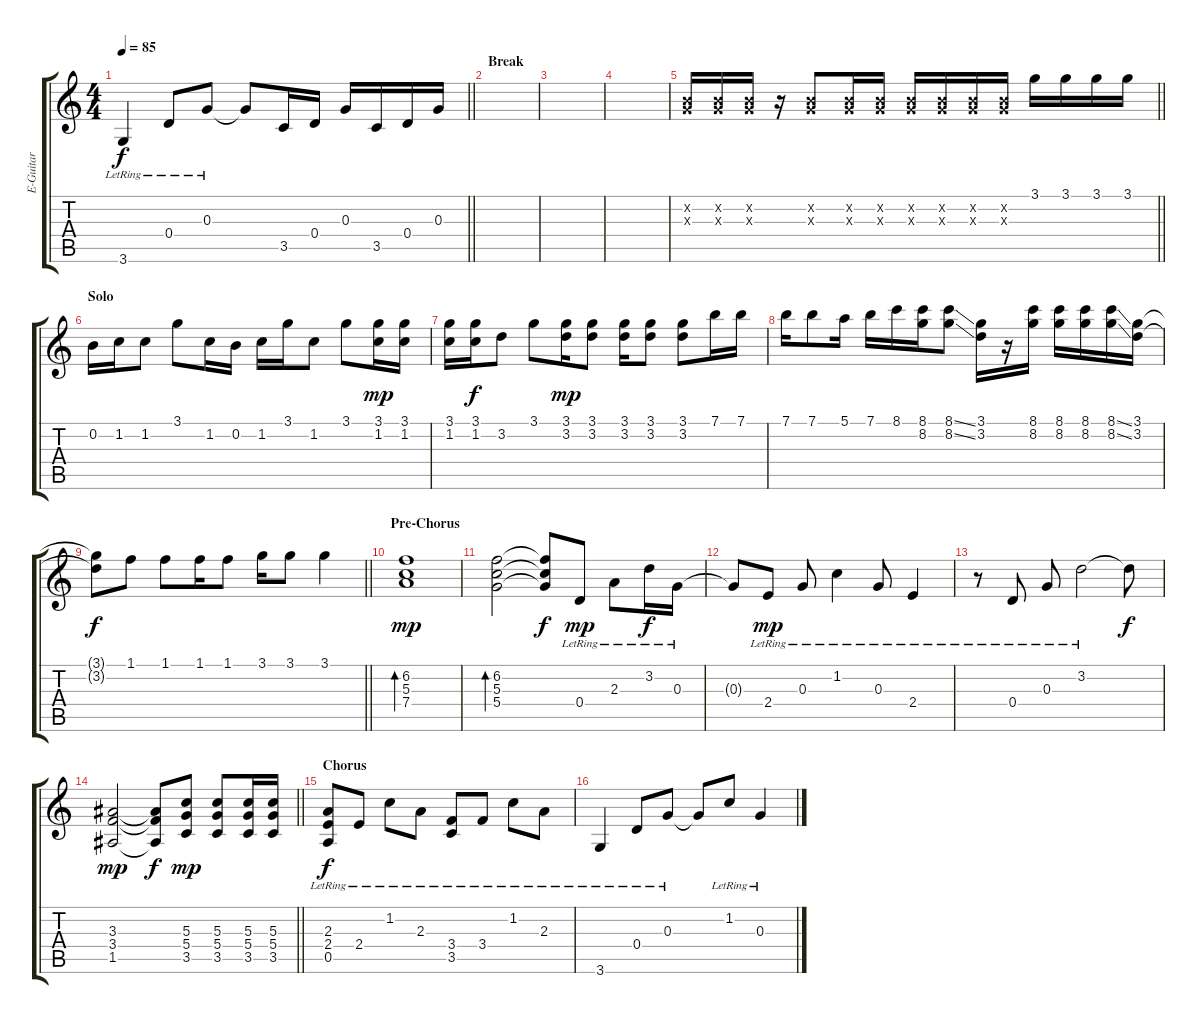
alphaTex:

\track ("E-Guitar" "E-Guitar") {instrument electricguitarclean}
\staff {score tabs}
\tuning (E4 B3 G3 D3 A2 E2) {hide}
\ts (4 4)
\tempo 85
\clef g2
\barLineRight lightlight
\ks c
3.6{lr}.4{dy f} 0.4{lr}.8 0.3{lr}.8 0.3{t}.8 3.5.16 0.4.16 0.3.16 3.5.16 0.4.16 0.3.16 |
\section ("" "Break")
|
|
|
\barLineRight lightlight
(0.2{x} 0.3{x}).16 (0.2{x} 0.3{x}).16 (0.2{x} 0.3{x}).16 r.16 (0.2{x} 0.3{x}).8 (0.2{x} 0.3{x}).16 (0.2{x} 0.3{x}).16 (0.2{x} 0.3{x}).16 (0.2{x} 0.3{x}).16 (0.2{x} 0.3{x}).16 (0.2{x} 0.3{x}).16 3.1.16 3.1.16 3.1.16 3.1.16 |
\section ("" "Solo")
0.2.16 1.2.16 1.2.8 3.1.8 1.2.16 0.2.16 1.2.16 3.1.16 1.2.8 3.1.8 (3.1 1.2).16{dy mp} (3.1 1.2).16 |
(3.1 1.2).16 (3.1 1.2).16{dy f} 3.2.8 3.1.8 (3.1 3.2).16{dy mp} (3.1 3.2).8 (3.1 3.2).16 (3.1 3.2).8 (3.1 3.2).8 7.1.16 7.1.16 |
7.1.16 7.1.8 5.1.16 7.1.16 8.1.16 (8.1 8.2).16 (8.1{ss} 8.2{ss}).8 (3.1 3.2).16 r.16 (8.1 8.2).16 (8.1 8.2).16 (8.1 8.2).16 (8.1{ss} 8.2{ss}).16 (3.1 3.2).16 |
\barLineRight lightlight
(3.1{t} 3.2{t}).8{dy f} 1.1.8 1.1.8 1.1.16 1.1.8 3.1.16 3.1.8 3.1.4 |
\section ("" "Pre-Chorus")
(6.2 5.3 7.4).1{bd 240 dy mp} |
(6.2 5.3 5.4).2{bd 240} (6.2{t} 5.3{t} 5.4{t}).8{dy f} 0.4{lr}.8{dy mp} 2.3{lr}.8 3.2{lr}.16{dy f} 0.3{lr}.16 |
0.3{t}.8 2.4{lr}.8{dy mp} 0.3{lr}.8 1.2{lr}.4 0.3{lr}.8 2.4{lr}.4 |
r.8 0.4{lr}.8 0.3{lr}.8 3.2{lr}.2 3.2{t}.8{dy f} |
\barLineRight lightlight
(3.3 3.4 1.5).2{dy mp} (3.3{t} 3.4{t} 1.5{t}).8{dy f} (5.3 5.4 3.5).8{dy mp} (5.3 5.4 3.5).8 (5.3 5.4 3.5).16 (5.3 5.4 3.5).16 |
\section ("" "Chorus")
(2.3{lr} 2.4{lr} 0.5{lr}).8{dy f} 2.4{lr}.8 1.2{lr}.8 2.3{lr}.8 (3.4{lr} 3.5{lr}).8 3.4{lr}.8 1.2{lr}.8 2.3{lr}.8 |
3.6{lr}.4 0.4{lr}.8 0.3{lr}.8 0.3{t}.8 1.2{lr}.8 0.3{lr}.4
